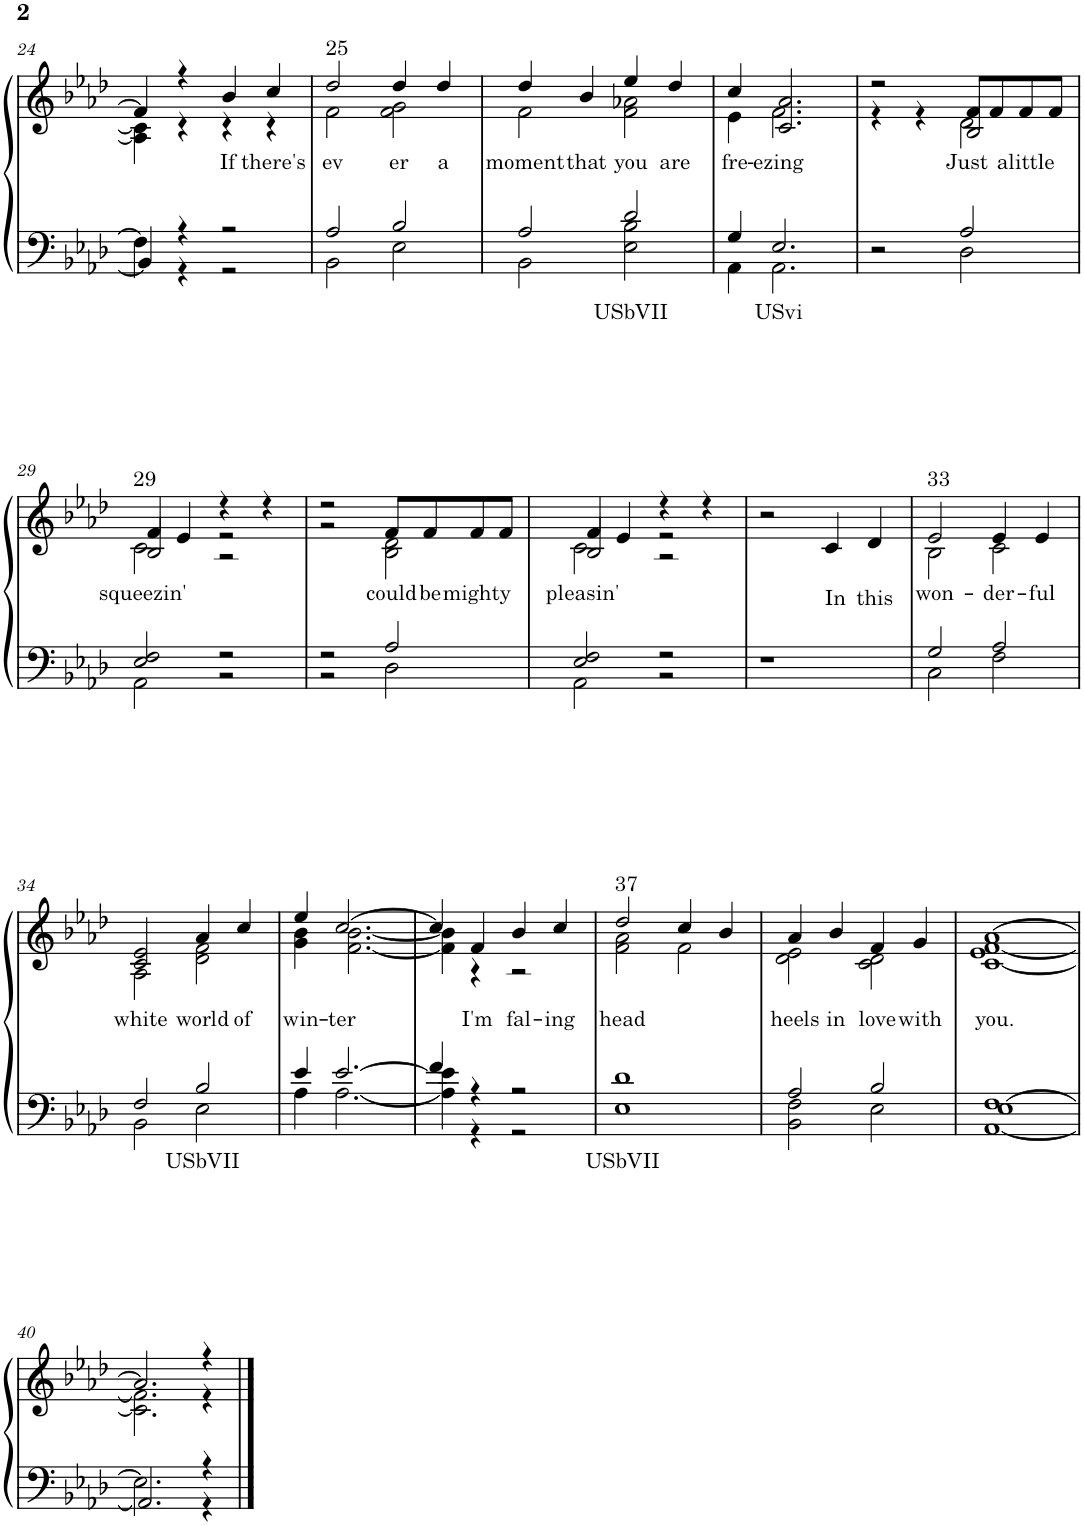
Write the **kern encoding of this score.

**kern	**text	**kern	**text	**text
*part1	*part1	*part1	*part1	*part1
*staff2	*staff2	*staff1	*staff1	*staff1
*I"Piano	*	*	*	*
*I'Pno.	*	*	*	*
!!LO:PB:g=z
*clefF4	*	*clefG2	*	*
*k[b-e-a-d-]	*	*k[b-e-a-d-]	*	*
*M4/4	*	*M4/4	*	*
=24	=24	=24	=24	=24
*^	*	*^	*	*
4BB-/]	4F\]	.	4f/]	4A-\] 4c\]	.	.
4r	4r	.	4r	4r	.	.
!	!	!	!	!	!LO:LY:b	!
2r	2r	.	4b-/	4r	If	.
!	!	!	!	!	!LO:LY:b	!
.	.	.	4cc/	4r	there's	.
=25	=25	=25	=25	=25	=25	=25
!	!	!	!LO:TX:a:t=25	!	!	!
!	!	!	!	!	!LO:LY:b	!
2A-/	2BB-\	.	2dd-/	2f\	ev-	.
!	!	!	!	!	!LO:LY:b	!
2B-/	2E-\	.	4dd-/	2f\ 2g\	er	.
!	!	!	!	!	!LO:LY:b	!
.	.	.	4dd-/	.	a	.
=26	=26	=26	=26	=26	=26	=26
!	!	!	!	!	!LO:LY:b	!
2A-/	2BB-\	.	4dd-/	2f\	moment	.
!	!	!	!	!	!LO:LY:b	!
.	.	.	4b-/	.	that	.
!	!	!LO:LY:b	!	!	!LO:LY:b	!
2d-/	2E-\ 2B-\	USbVII	4ee-/	2f\ 2a-X\	you	.
!	!	!	!	!	!LO:LY:b	!
.	.	.	4dd-/	.	are	.
=27	=27	=27	=27	=27	=27	=27
!	!	!	!	!	!LO:LY:b	!
4G/	4AA-\	.	4cc/	4e-\	fre-	.
!	!	!LO:LY:b	!	!	!LO:LY:b	!
2.E-/	2.AA-\	USvi	2.c/ 2.a-/	2.f\	-ezing	.
=28	=28	=28	=28	=28	=28	=28
*	*	*	*	*^	*	*
2r	2ryy	.	2r	4r	2ryy	.	.
.	.	.	.	4r	.	.	.
!	!	!	!	!	!	!LO:LY:b	!
2A-/	2D-\	.	8f/L	2d-\	2B-/	Just	.
.	.	.	8f/	.	.	.	.
!	!	!	!	!	!	!LO:LY:b	!
.	.	.	8f/	.	.	alittle	.
.	.	.	8f/J	.	.	.	.
!!LO:LB:g=z	!!	!!
=29	=29	=29	=29	=29	=29	=29	=29
!	!	!	!LO:TX:a:t=29	!	!	!	!
!	!	!	!	!	!	!LO:LY:b	!
2E-/ 2F/	2AA-\	.	4f/	2c\	2B-/	squeezin'	.
.	.	.	4e-/	.	.	.	.
2r	2r	.	4r	2r	2r	.	.
.	.	.	4r	.	.	.	.
*	*	*	*	*v	*v	*	*
=30	=30	=30	=30	=30	=30	=30
2r	2r	.	2r	2r	.	.
!	!	!	!	!	!LO:LY:b	!
2A-/	2D-\	.	8f/L	2B-\ 2d-\	could	.
!	!	!	!	!	!LO:LY:b	!
.	.	.	8f/	.	be	.
!	!	!	!	!	!LO:LY:b	!
.	.	.	8f/	.	mighty	.
.	.	.	8f/J	.	.	.
*	*	*	*v	*v	*	*
=31	=31	=31	=31	=31	=31
!	!	!	!	!LO:LY:b	!
*	*	*	*^	*	*
*	*	*	*	*^	*	*
2E-/ 2F/	2AA-\	.	4f/	2c\	2B-/	pleasin'	.
.	.	.	4e-/	.	.	.	.
2r	2r	.	4r	2r	2r	.	.
.	.	.	4r	.	.	.	.
*v	*v	*	*	*	*	*	*
*	*	*v	*v	*v	*	*
=32	=32	=32	=32	=32
1r	.	2r	.	.
!	!	!	!	!LO:LY:b
.	.	4c/	.	In
!	!	!	!	!LO:LY:b
.	.	4d-/	.	this
=33	=33	=33	=33	=33
*^	*	*	*	*
!	!	!	!LO:TX:a:t=33	!	!
!	!	!	!	!LO:LY:b	!
*	*	*	*^	*	*
2G/	2C\	.	2e-/	2B-\	won-	.
!	!	!	!	!	!LO:LY:b	!
2A-/	2F\	.	4e-/	2c\	-der-	.
!	!	!	!	!	!LO:LY:b	!
.	.	.	4e-/	.	-ful	.
!!LO:LB:g=z	!!
=34	=34	=34	=34	=34	=34	=34
!	!	!	!	!	!LO:LY:b	!
2F/	2BB-\	.	2c/ 2e-/	2A-\	white	.
!	!	!LO:LY:b	!	!	!LO:LY:b	!
2B-/	2E-\	USbVII	4a-/	2d-\ 2f\	world	.
!	!	!	!	!	!LO:LY:b	!
.	.	.	4cc/	.	of	.
=35	=35	=35	=35	=35	=35	=35
!	!	!	!	!	!LO:LY:b	!
4e-/	4A-\	.	4ee-/	4g\ 4b-\	win-	.
!	!	!	!	!	!LO:LY:b	!
[2.e-/	[2.A-\	.	[2.cc/	[2.f\ [2.b-\	-ter	.
=36	=36	=36	=36	=36	=36	=36
4f/	4A-\] 4e-\]	.	4cc/]	4f\] 4b-\]	.	.
!	!	!	!	!	!LO:LY:b	!
4r	4r	.	4f/	4r	I'm	.
!	!	!	!	!	!LO:LY:b	!
2r	2r	.	4b-/	2r	fal-	.
!	!	!	!	!	!LO:LY:b	!
.	.	.	4cc/	.	-ing	.
=37	=37	=37	=37	=37	=37	=37
!	!	!	!LO:TX:a:t=37	!	!	!
!	!	!LO:LY:b	!	!	!LO:LY:b	!
1d-	1E-	USbVII	2dd-/	2f\ 2a-\	head	.
.	.	.	4cc/	2f\	.	.
.	.	.	4b-/	.	.	.
=38	=38	=38	=38	=38	=38	=38
!	!	!	!	!	!LO:LY:b	!
2A-/	2BB-\ 2F\	.	4a-/	2d-\ 2e-\	heels	.
!	!	!	!	!	!LO:LY:b	!
.	.	.	4b-/	.	in	.
!	!	!	!	!	!LO:LY:b	!
2B-/	2E-\	.	4f/	2c\ 2d-\	love	.
!	!	!	!	!	!LO:LY:b	!
.	.	.	4g/	.	with	.
=39	=39	=39	=39	=39	=39	=39
!	!	!	!	!	!LO:LY:b	!
[1E-	[1AA- 1F	.	[1a-	[1c 1e- [1f	you.	.
!!LO:LB:g=z	!!
=40	=40	=40	=40	=40	=40	=40
2.AA-/]	2.E-\]	.	2.a-/]	2.c\] 2.f\]	.	.
4r	4r	.	4r	4r	.	.
*v	*v	*	*	*	*	*
*	*	*v	*v	*	*
==	==	==	==	==
*-	*-	*-	*-	*-
